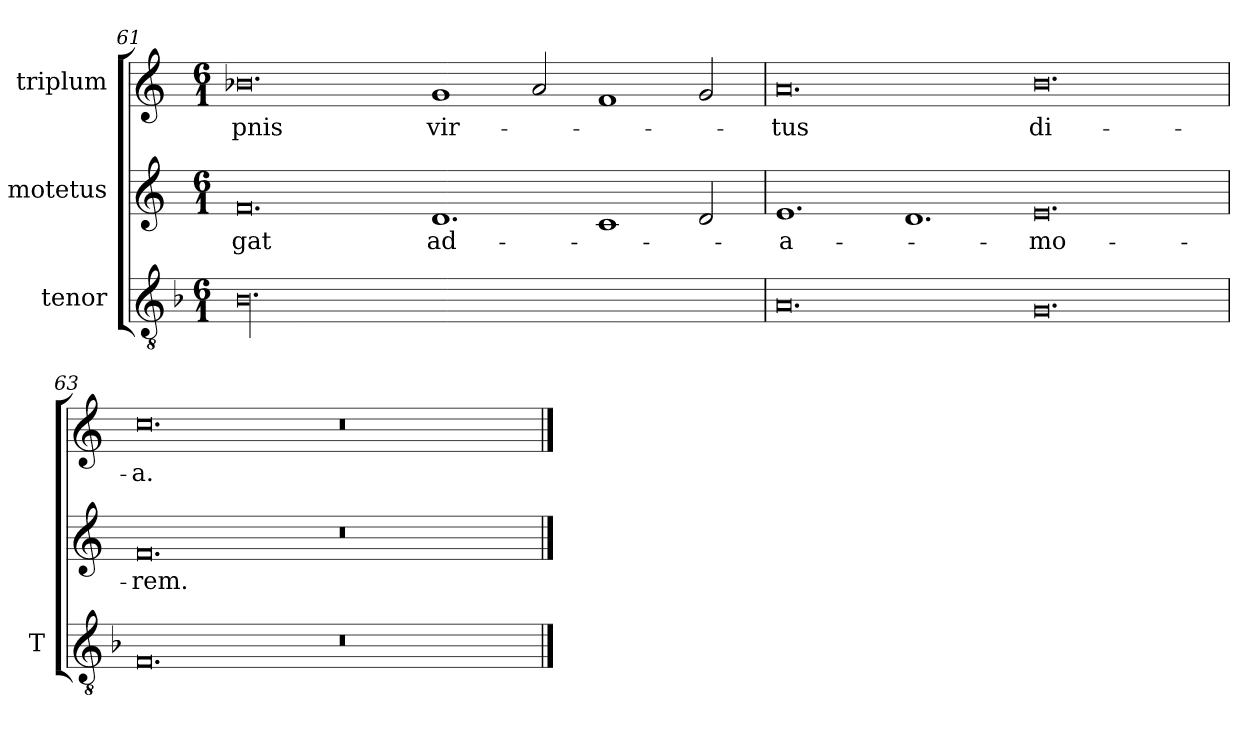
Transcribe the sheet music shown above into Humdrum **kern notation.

**kern	**kern	**text	**kern	**text
*part3	*part2	*part2	*part1	*part1
*staff3	*staff2	*staff2	*staff1	*staff1
*I"tenor	*I"motetus	*	*I"triplum	*
*I'T	*	*	*	*
*clefGv2	*clefG2	*	*clefG2	*
*k[b-]	*k[]	*	*k[]	*
*F:	*C:	*	*C:	*
*M6/1	*M6/1	*	*M6/1	*
=61	=61	=61	=61	=61
00.B-\	0.f/	-gat	0.b-X\	-pnis
.	1.d/	ad-	1g/	vir-
.	.	.	2a/	.
.	1c/	.	1f/	.
.	2d/	.	2g/	.
=62	=62	=62	=62	=62
0.A/	1.e/	a-	0.a/	-tus
.	1.d/	.	.	.
0.G/	0.e/	-mo-	0.b\	di-
=63	=63	=63	=63	=63
0.F/	0.f/	-rem.	0.cc\	-a.
0.r	0.r	.	0.r	.
==	==	==	==	==
*-	*-	*-	*-	*-
